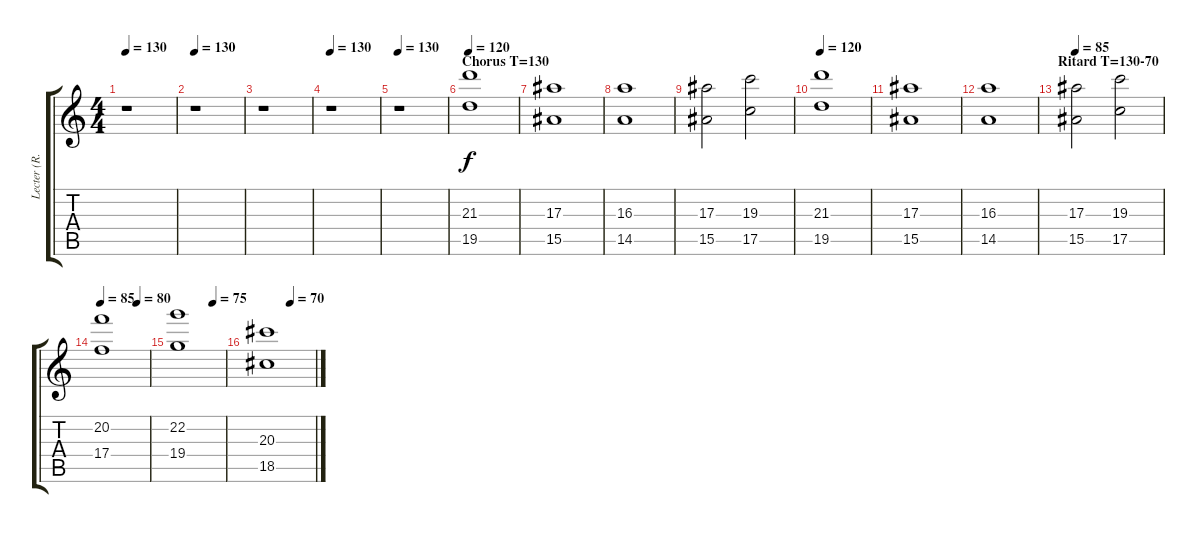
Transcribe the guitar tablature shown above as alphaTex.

\track ("Lecter (R.H.)" "Lecter (R.") {instrument stringensemble1}
\staff {score tabs}
\tuning (D5 A4 F4 C4 G3 D3) {hide}
\ts (4 4)
\tempo 130
\clef g2
\ks c
r.1{dy f} |
\tempo 130
r.1 |
r.1 |
\tempo 130
r.1 |
\tempo 130
r.1 |
\section ("" "Chorus T=130")
\tempo 130
\tempo 120
(21.3 19.5).1{instrument stringensemble1} |
(17.3 15.5).1 |
(16.3 14.5).1 |
(17.3 15.5).2 (19.3 17.5).2 |
\tempo 130
\tempo 120
(21.3 19.5).1{instrument stringensemble1} |
(17.3 15.5).1 |
(16.3 14.5).1 |
\section ("" "Ritard T=130-70")
\tempo 85
(17.3 15.5).2 (19.3 17.5).2 |
\tempo 85
\tempo (80 0.75)
(20.2 17.4).1 |
\tempo (75 0.75)
(22.2 19.4).1 |
\tempo (70 0.5)
(20.3 18.5).1
